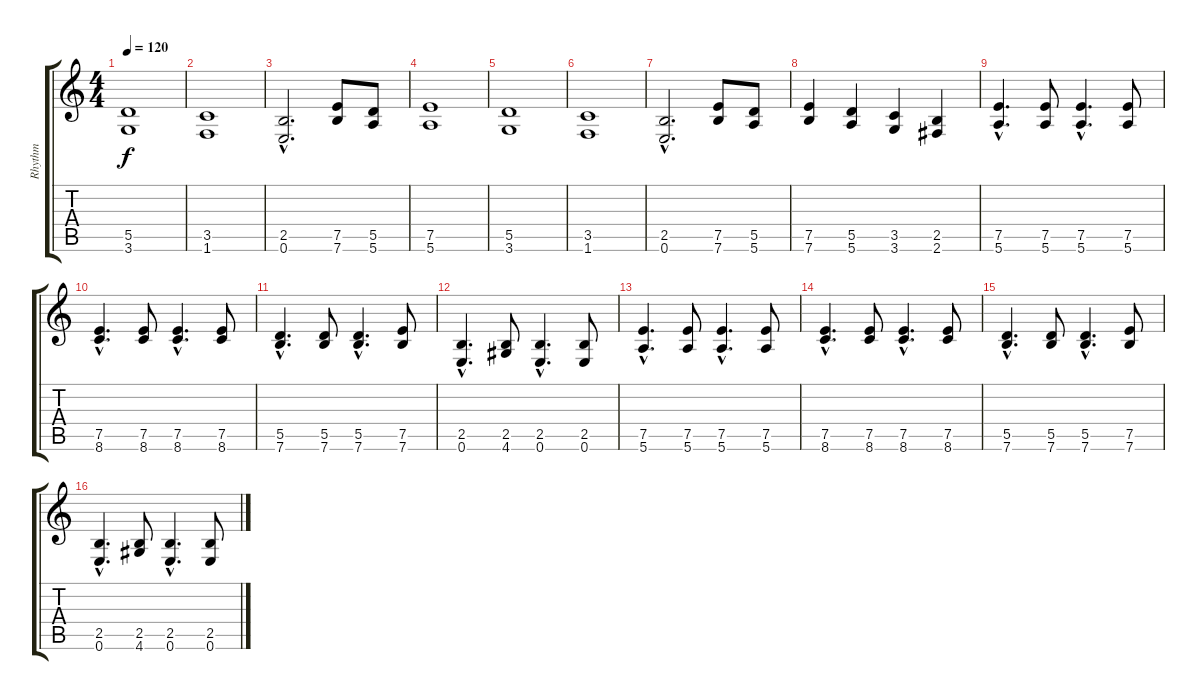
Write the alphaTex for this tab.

\track ("Rhythm" "Rhythm") {instrument overdrivenguitar}
\staff {score tabs}
\tuning (E4 B3 G3 D3 A2 E2) {hide}
\ts (4 4)
\tempo 120
\clef g2
\ks c
(5.5 3.6).1{dy f} |
(3.5 1.6).1 |
(2.5{hac} 0.6{hac}).2{d} (7.5 7.6).8 (5.5 5.6).8 |
(7.5 5.6).1 |
(5.5 3.6).1 |
(3.5 1.6).1 |
(2.5{hac} 0.6{hac}).2{d} (7.5 7.6).8 (5.5 5.6).8 |
(7.5 7.6).4 (5.5 5.6).4 (3.5 3.6).4 (2.5 2.6).4 |
(7.5{hac} 5.6{hac}).4{d} (7.5 5.6).8 (7.5{hac} 5.6{hac}).4{d} (7.5 5.6).8 |
(7.5{hac} 8.6{hac}).4{d} (7.5 8.6).8 (7.5{hac} 8.6{hac}).4{d} (7.5 8.6).8 |
(5.5{hac} 7.6{hac}).4{d} (5.5 7.6).8 (5.5{hac} 7.6{hac}).4{d} (7.5 7.6).8 |
(2.5{hac} 0.6{hac}).4{d} (2.5 4.6).8 (2.5{hac} 0.6{hac}).4{d} (2.5 0.6).8 |
(7.5{hac} 5.6{hac}).4{d} (7.5 5.6).8 (7.5{hac} 5.6{hac}).4{d} (7.5 5.6).8 |
(7.5{hac} 8.6{hac}).4{d} (7.5 8.6).8 (7.5{hac} 8.6{hac}).4{d} (7.5 8.6).8 |
(5.5{hac} 7.6{hac}).4{d} (5.5 7.6).8 (5.5{hac} 7.6{hac}).4{d} (7.5 7.6).8 |
(2.5{hac} 0.6{hac}).4{d} (2.5 4.6).8 (2.5{hac} 0.6{hac}).4{d} (2.5 0.6).8
